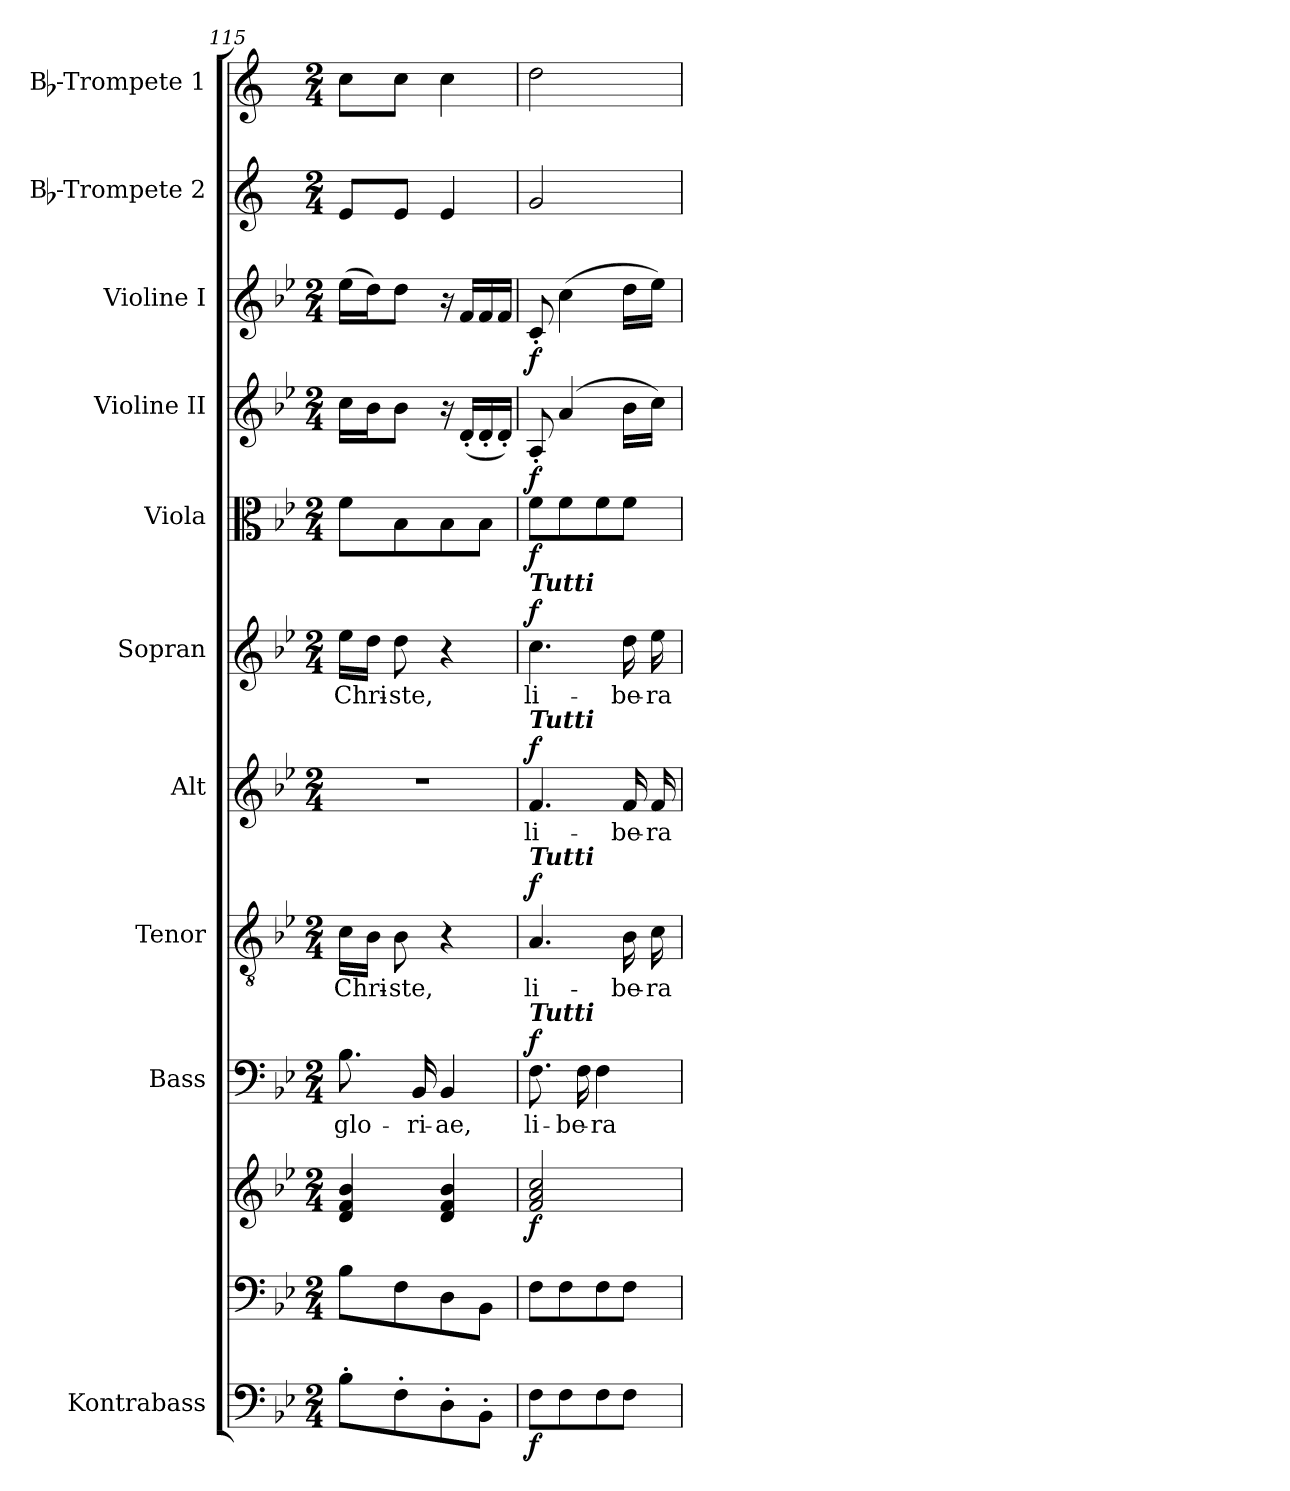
**kern	**dynam	**kern	**kern	**dynam	**kern	**text	**dynam	**kern	**text	**dynam	**kern	**text	**dynam	**kern	**text	**dynam	**kern	**dynam	**kern	**dynam	**kern	**dynam	**kern	**kern
*part11	*part11	*part10	*part10	*part10	*part9	*part9	*part9	*part8	*part8	*part8	*part7	*part7	*part7	*part6	*part6	*part6	*part5	*part5	*part4	*part4	*part3	*part3	*part2	*part1
*staff12	*staff12	*staff11	*staff10	*staff10/11	*staff9	*staff9	*staff9	*staff8	*staff8	*staff8	*staff7	*staff7	*staff7	*staff6	*staff6	*staff6	*staff5	*staff5	*staff4	*staff4	*staff3	*staff3	*staff2	*staff1
*I"Kontrabass	*	*	*	*	*I"Bass	*	*	*I"Tenor	*	*	*I"Alt	*	*	*I"Sopran	*	*	*I"Viola	*	*I"Violine II	*	*I"Violine I	*	*I"Bb-Trompete 2	*I"Bb-Trompete 1
*I'Kb.	*	*	*	*	*I'B.	*	*	*I'T.	*	*	*I'A.	*	*	*I'S.	*	*	*I'Vla.	*	*I'Vl. II	*	*I'Vl. I	*	*I'Bb Trp. 2	*I'Bb Trp. 1
!!LO:PB:g=z
*clefF4	*	*clefF4	*clefG2	*	*clefF4	*	*	*clefGv2	*	*	*clefG2	*	*	*clefG2	*	*	*clefC3	*	*clefG2	*	*clefG2	*	*clefG2	*clefG2
*ITrd7c12	*	*	*	*	*	*	*	*	*	*	*	*	*	*	*	*	*	*	*	*	*	*	*ITrd1c2	*ITrd1c2
*k[b-e-]	*	*k[b-e-]	*k[b-e-]	*	*k[b-e-]	*	*	*k[b-e-]	*	*	*k[b-e-]	*	*	*k[b-e-]	*	*	*k[b-e-]	*	*k[b-e-]	*	*k[b-e-]	*	*k[b-e-]	*k[b-e-]
*B-:	*	*B-:	*B-:	*	*B-:	*	*	*B-:	*	*	*B-:	*	*	*B-:	*	*	*B-:	*	*B-:	*	*B-:	*	*B-:	*B-:
*M2/4	*	*M2/4	*M2/4	*	*M2/4	*	*	*M2/4	*	*	*M2/4	*	*	*M2/4	*	*	*M2/4	*	*M2/4	*	*M2/4	*	*M2/4	*M2/4
=115	=115	=115	=115	=115	=115	=115	=115	=115	=115	=115	=115	=115	=115	=115	=115	=115	=115	=115	=115	=115	=115	=115	=115	=115
!	!	!	!	!	!	!LO:LY:b	!	!	!LO:LY:b	!	!	!	!	!	!LO:LY:b	!	!	!	!	!	!	!	!	!
8BB-'>\L	.	8B-\L	4d/ 4f/ 4b-/	.	8.B-\	glo-	.	16c\LL	Chri-	.	2r	.	.	16ee-\LL	Chri-	.	8f\L	.	16cc\LL	.	(>16ee-\LL	.	8d/L	8b-\L
.	.	.	.	.	.	.	.	16B-\JJ	.	.	.	.	.	16dd\JJ	.	.	.	.	16b-\J	.	16dd\J)	.	.	.
!	!	!	!	!	!	!	!	!	!LO:LY:b	!	!	!	!	!	!LO:LY:b	!	!	!	!	!	!	!	!	!
8FF'>\	.	8F\	.	.	.	.	.	8B-\	-ste,	.	.	.	.	8dd\	-ste,	.	8B-\	.	8b-\J	.	8dd\J	.	8d/J	8b-\J
!	!	!	!	!	!	!LO:LY:b	!	!	!	!	!	!	!	!	!	!	!	!	!	!	!	!	!	!
.	.	.	.	.	16BB-/	-ri-	.	.	.	.	.	.	.	.	.	.	.	.	.	.	.	.	.	.
!	!	!	!	!	!	!LO:LY:b	!	!	!	!	!	!	!	!	!	!	!	!	!	!	!	!	!	!
8DD'>\	.	8D\	4d/ 4f/ 4b-/	.	4BB-/	-ae,	.	4r	.	.	.	.	.	4r	.	.	8B-\	.	16r	.	16r	.	4d/	4b-\
.	.	.	.	.	.	.	.	.	.	.	.	.	.	.	.	.	.	.	(<16d'</LL	.	16f/LL	.	.	.
8BBB-'>\J	.	8BB-\J	.	.	.	.	.	.	.	.	.	.	.	.	.	.	8B-\J	.	16d'</	.	16f/	.	.	.
.	.	.	.	.	.	.	.	.	.	.	.	.	.	.	.	.	.	.	16d'</JJ)	.	16f/JJ	.	.	.
=116	=116	=116	=116	=116	=116	=116	=116	=116	=116	=116	=116	=116	=116	=116	=116	=116	=116	=116	=116	=116	=116	=116	=116	=116
!	!	!	!	!	!	!	!	!	!	!	!	!	!	!LO:TX:a:Bi:t=Tutti	!	!	!	!	!	!	!	!	!	!
!	!	!	!	!	!	!	!	!	!	!	!LO:TX:a:Bi:t=Tutti	!	!	!	!	!	!	!	!	!	!	!	!	!
!	!	!	!	!	!	!	!	!LO:TX:a:Bi:t=Tutti	!	!	!	!	!	!	!	!	!	!	!	!	!	!	!	!
!	!	!	!	!	!LO:TX:a:Bi:t=Tutti	!	!	!	!	!	!	!	!	!	!	!	!	!	!	!	!	!	!	!
!	!LO:DY:b	!	!	!LO:DY:b	!	!LO:LY:b	!LO:DY:a	!	!LO:LY:b	!LO:DY:a	!	!LO:LY:b	!LO:DY:a	!	!LO:LY:b	!LO:DY:a	!	!LO:DY:b	!	!LO:DY:b	!	!LO:DY:b	!	!
8FF\L	f	8F\L	2f/ 2a/ 2cc/	f	8.F\	li-	f	4.A/	li-	f	4.f/	li-	f	4.cc\	li-	f	8f\L	f	8A'</	f	8c'</	f	2f/	2cc\
8FF\	.	8F\	.	.	.	.	.	.	.	.	.	.	.	.	.	.	8f\	.	(4a/	.	(>4cc\	.	.	.
!	!	!	!	!	!	!LO:LY:b	!	!	!	!	!	!	!	!	!	!	!	!	!	!	!	!	!	!
.	.	.	.	.	16F\	-be-	.	.	.	.	.	.	.	.	.	.	.	.	.	.	.	.	.	.
!	!	!	!	!	!	!LO:LY:b	!	!	!	!	!	!	!	!	!	!	!	!	!	!	!	!	!	!
8FF\	.	8F\	.	.	4F\	-ra	.	.	.	.	.	.	.	.	.	.	8f\	.	.	.	.	.	.	.
!	!	!	!	!	!	!	!	!	!LO:LY:b	!	!	!LO:LY:b	!	!	!LO:LY:b	!	!	!	!	!	!	!	!	!
8FF\J	.	8F\J	.	.	.	.	.	16B-\	-be-	.	16f/	-be-	.	16dd\	-be-	.	8f\J	.	16b-\LL	.	16dd\LL	.	.	.
!	!	!	!	!	!	!	!	!	!LO:LY:b	!	!	!LO:LY:b	!	!	!LO:LY:b	!	!	!	!	!	!	!	!	!
.	.	.	.	.	.	.	.	16c\	-ra	.	16f/	-ra	.	16ee-\	-ra	.	.	.	16cc\JJ)	.	16ee-\JJ)	.	.	.
=	=	=	=	=	=	=	=	=	=	=	=	=	=	=	=	=	=	=	=	=	=	=	=	=
*-	*-	*-	*-	*-	*-	*-	*-	*-	*-	*-	*-	*-	*-	*-	*-	*-	*-	*-	*-	*-	*-	*-	*-	*-
